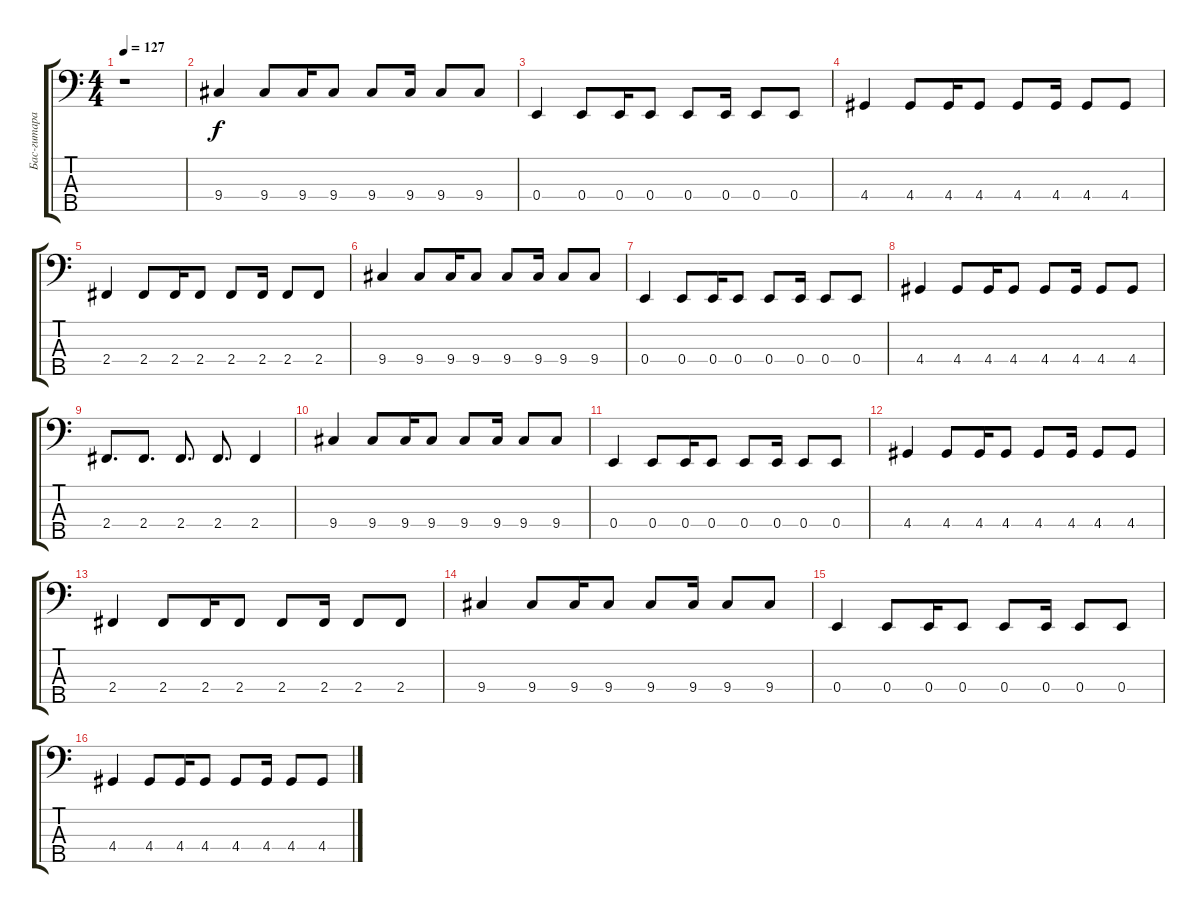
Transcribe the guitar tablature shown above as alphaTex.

\track ("Бас-гитара" "Бас-гитара") {instrument electricbassfinger}
\staff {score tabs}
\tuning (G2 D2 A1 E1 B0) {hide}
\ts (4 4)
\tempo 127
\clef f4
\ks c
r.1{dy f} |
9.4.4{volume 15} 9.4.8 9.4.16 9.4.8 9.4.8 9.4.16 9.4.8 9.4.8 |
0.4.4 0.4.8 0.4.16 0.4.8 0.4.8 0.4.16 0.4.8 0.4.8 |
4.4.4 4.4.8 4.4.16 4.4.8 4.4.8 4.4.16 4.4.8 4.4.8 |
2.4.4 2.4.8 2.4.16 2.4.8 2.4.8 2.4.16 2.4.8 2.4.8 |
9.4.4{volume 15} 9.4.8 9.4.16 9.4.8 9.4.8 9.4.16 9.4.8 9.4.8 |
0.4.4 0.4.8 0.4.16 0.4.8 0.4.8 0.4.16 0.4.8 0.4.8 |
4.4.4 4.4.8 4.4.16 4.4.8 4.4.8 4.4.16 4.4.8 4.4.8 |
2.4.8{d} 2.4.8{d} 2.4.8{d} 2.4.8{d} 2.4.4 |
9.4.4{volume 15} 9.4.8 9.4.16 9.4.8 9.4.8 9.4.16 9.4.8 9.4.8 |
0.4.4 0.4.8 0.4.16 0.4.8 0.4.8 0.4.16 0.4.8 0.4.8 |
4.4.4 4.4.8 4.4.16 4.4.8 4.4.8 4.4.16 4.4.8 4.4.8 |
2.4.4 2.4.8 2.4.16 2.4.8 2.4.8 2.4.16 2.4.8 2.4.8 |
9.4.4{volume 15} 9.4.8 9.4.16 9.4.8 9.4.8 9.4.16 9.4.8 9.4.8 |
0.4.4 0.4.8 0.4.16 0.4.8 0.4.8 0.4.16 0.4.8 0.4.8 |
4.4.4 4.4.8 4.4.16 4.4.8 4.4.8 4.4.16 4.4.8 4.4.8
